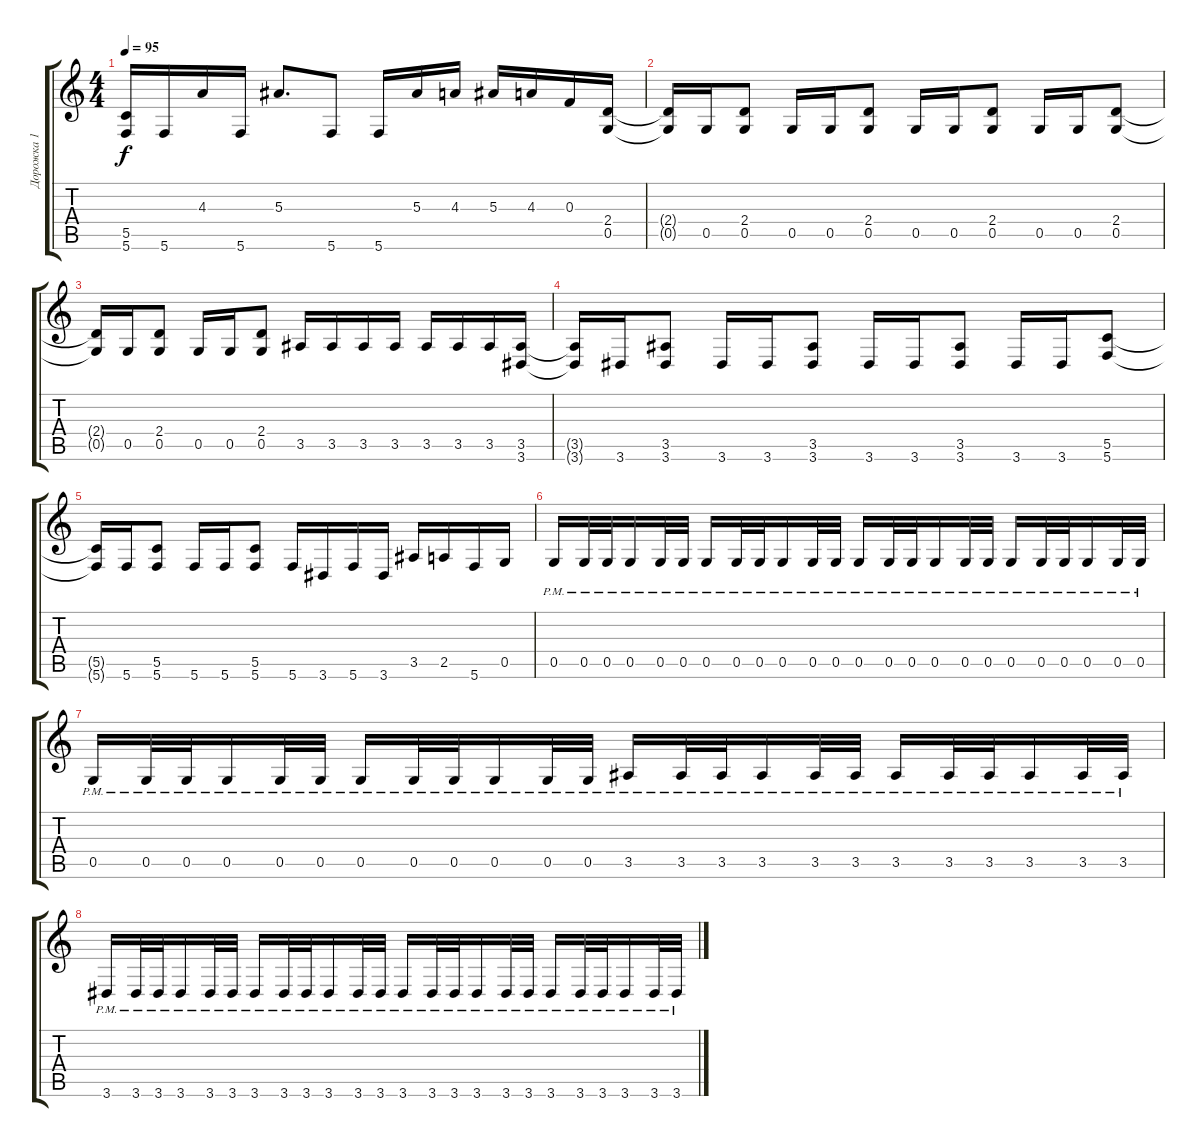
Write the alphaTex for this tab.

\track ("Дорожка 1" "Дорожка 1") {instrument overdrivenguitar}
\staff {score tabs}
\tuning (D4 A3 F3 C3 G2 C2) {hide}
\ts (4 4)
\tempo 95
\clef g2
\ks c
(5.5{t} 5.6{t}).16{dy f} 5.6.16 4.3.16 5.6.16 5.3.8{d} 5.6.8 5.6.16 5.3.16 4.3.16 5.3.16 4.3.16 0.3.16 (2.4 0.5).16 |
(2.4{t} 0.5{t}).16 0.5.16 (2.4 0.5).8 0.5.16 0.5.16 (2.4 0.5).8 0.5.16 0.5.16 (2.4 0.5).8 0.5.16 0.5.16 (2.4 0.5).8 |
(2.4{t} 0.5{t}).16 0.5.16 (2.4 0.5).8 0.5.16 0.5.16 (2.4 0.5).8 3.5.16 3.5.16 3.5.16 3.5.16 3.5.16 3.5.16 3.5.16 (3.5 3.6).16 |
(3.5{t} 3.6{t}).16 3.6.16 (3.5 3.6).8 3.6.16 3.6.16 (3.5 3.6).8 3.6.16 3.6.16 (3.5 3.6).8 3.6.16 3.6.16 (5.5 5.6).8 |
(5.5{t} 5.6{t}).16 5.6.16 (5.5 5.6).8 5.6.16 5.6.16 (5.5 5.6).8 5.6.16 3.6.16 5.6.16 3.6.16 3.5.16 2.5.16 5.6.16 0.5.16 |
0.5{pm}.16 0.5{pm}.32 0.5{pm}.32 0.5{pm}.16 0.5{pm}.32 0.5{pm}.32 0.5{pm}.16 0.5{pm}.32 0.5{pm}.32 0.5{pm}.16 0.5{pm}.32 0.5{pm}.32 0.5{pm}.16 0.5{pm}.32 0.5{pm}.32 0.5{pm}.16 0.5{pm}.32 0.5{pm}.32 0.5{pm}.16 0.5{pm}.32 0.5{pm}.32 0.5{pm}.16 0.5{pm}.32 0.5{pm}.32 |
0.5{pm}.16 0.5{pm}.32 0.5{pm}.32 0.5{pm}.16 0.5{pm}.32 0.5{pm}.32 0.5{pm}.16 0.5{pm}.32 0.5{pm}.32 0.5{pm}.16 0.5{pm}.32 0.5{pm}.32 3.5{pm}.16 3.5{pm}.32 3.5{pm}.32 3.5{pm}.16 3.5{pm}.32 3.5{pm}.32 3.5{pm}.16 3.5{pm}.32 3.5{pm}.32 3.5{pm}.16 3.5{pm}.32 3.5{pm}.32 |
3.6{pm}.16 3.6{pm}.32 3.6{pm}.32 3.6{pm}.16 3.6{pm}.32 3.6{pm}.32 3.6{pm}.16 3.6{pm}.32 3.6{pm}.32 3.6{pm}.16 3.6{pm}.32 3.6{pm}.32 3.6{pm}.16 3.6{pm}.32 3.6{pm}.32 3.6{pm}.16 3.6{pm}.32 3.6{pm}.32 3.6{pm}.16 3.6{pm}.32 3.6{pm}.32 3.6{pm}.16 3.6{pm}.32 3.6{pm}.32
